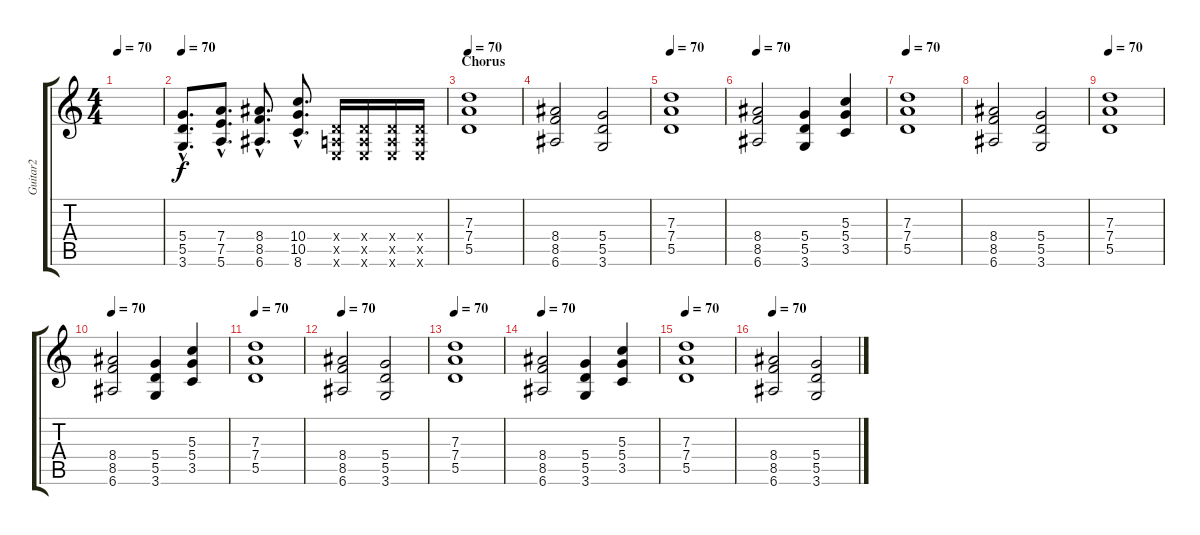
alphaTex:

\track ("Guitar2" "Guitar2") {instrument distortionguitar}
\staff {score tabs}
\tuning (E4 B3 G3 D3 A2 E2) {hide}
\ts (4 4)
\tempo 70
\clef g2
\ks c
|
\tempo 70
(5.4{hac} 5.5{hac} 3.6{hac}).8{d} (7.4{hac} 7.5{hac} 5.6{hac}).8{d} (8.4{hac} 8.5{hac} 6.6{hac}).8{d} (10.4{hac} 10.5{hac} 8.6{hac}).8{d} (0.4{x} 0.5{x} 0.6{x}).16 (0.4{x} 0.5{x} 0.6{x}).16 (0.4{x} 0.5{x} 0.6{x}).16 (0.4{x} 0.5{x} 0.6{x}).16 |
\section ("" "Chorus")
\tempo 70
(7.3 7.4 5.5).1 |
(8.4 8.5 6.6).2 (5.4 5.5 3.6).2 |
\tempo 70
(7.3 7.4 5.5).1 |
\tempo 70
(8.4 8.5 6.6).2 (5.4 5.5 3.6).4 (5.3 5.4 3.5).4 |
\tempo 70
(7.3 7.4 5.5).1 |
(8.4 8.5 6.6).2 (5.4 5.5 3.6).2 |
\tempo 70
(7.3 7.4 5.5).1 |
\tempo 70
(8.4 8.5 6.6).2 (5.4 5.5 3.6).4 (5.3 5.4 3.5).4 |
\tempo 70
(7.3 7.4 5.5).1 |
\tempo 70
(8.4 8.5 6.6).2 (5.4 5.5 3.6).2 |
\tempo 70
(7.3 7.4 5.5).1 |
\tempo 70
(8.4 8.5 6.6).2 (5.4 5.5 3.6).4 (5.3 5.4 3.5).4 |
\tempo 70
(7.3 7.4 5.5).1 |
\tempo 70
(8.4 8.5 6.6).2 (5.4 5.5 3.6).2
